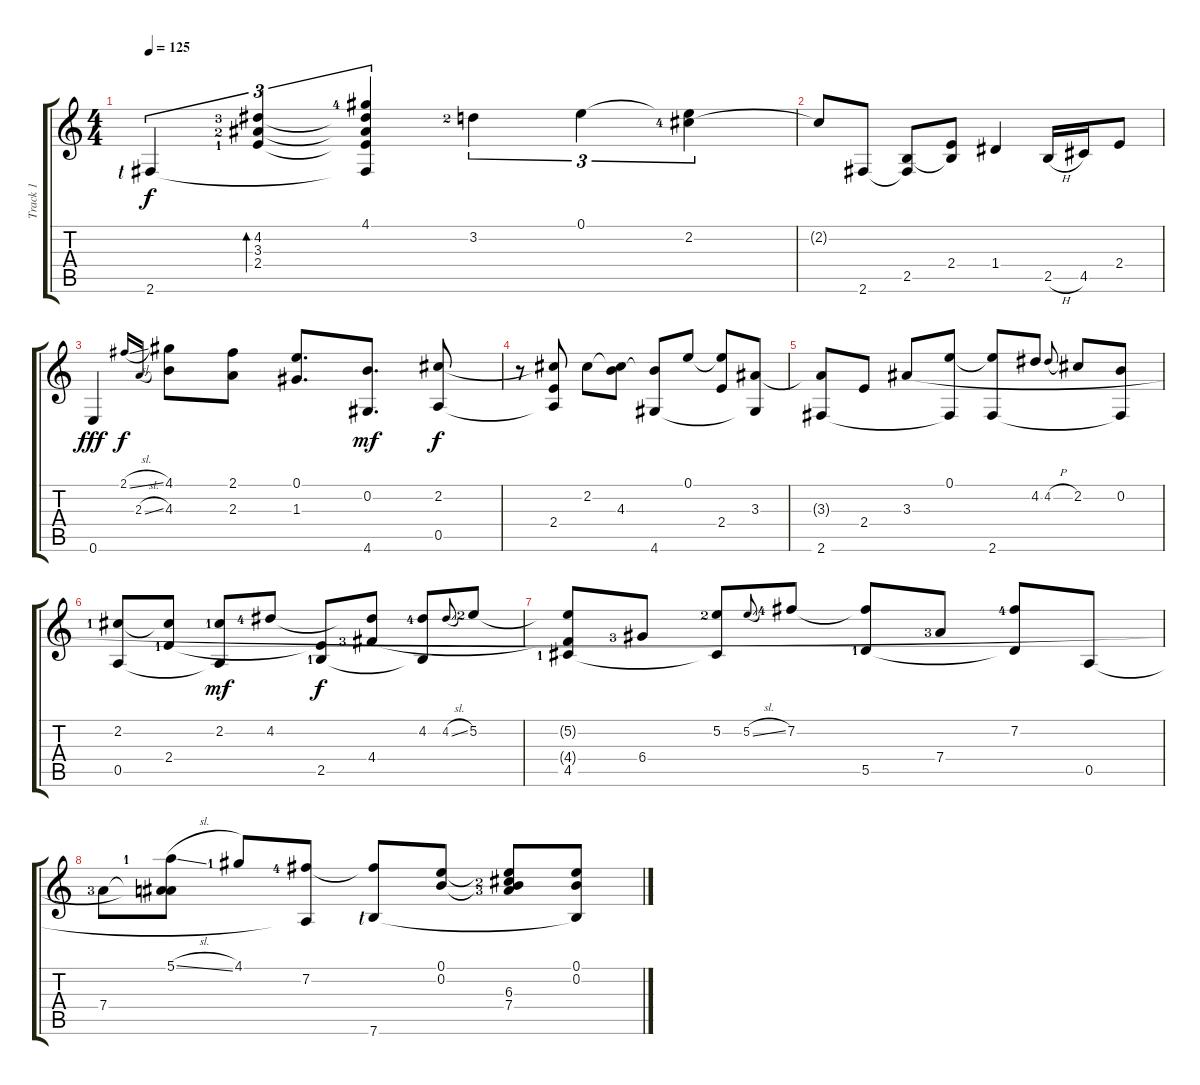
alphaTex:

\track ("Track 1" "Track 1") {instrument acousticguitarnylon}
\staff {score tabs}
\tuning (E4 B3 G3 D3 A2 E2) {hide}
\ts (4 4)
\tempo 125
\clef g2
\ks c
2.6{lf 1}.4{tu (3 2) dy f} (4.2{lf 4} 3.3{lf 3} 2.4{lf 2}).4{tu (3 2) bd 480} (4.1{lf 5} 4.2{t} 3.3{t} 2.4{t} 2.6{t}).4{tu (3 2)} 3.2{lf 3}.4{tu (3 2)} 0.1.4{tu (3 2)} (0.1{t} 2.2{lf 5}).4{tu (3 2)} |
2.2{t}.8 2.6.8 (2.5 2.6{t}).8 (2.4 2.5{t}).8 1.4.4 2.5{h}.16 4.5.16 2.4.8 |
0.6.4{dy fff} 2.1{sl}.16{gr onbeat dy f} 2.3{sl}.16{gr onbeat} (4.1 4.3).8 (2.1 2.3).8 (0.1 1.3).8{d} (0.2 4.6).8{d dy mf} (2.2 0.5).8{dy f} |
r.8 (2.2{t} 2.4 0.5{t}).8 2.2.8 (2.2{t} 4.3).8 (4.3{t} 4.6).8 0.1.8 (0.1{t} 2.4).8 (3.3 4.6{t}).8 |
(3.3{t} 2.6).8 2.4.8 3.3.8 (0.1 2.6{t}).8 (0.1{t} 2.6).8 4.2.8 4.2{h}.8{gr onbeat} 2.2.8 (0.2 2.6{t}).8 |
(2.2{lf 2} 0.5).8 (2.2{t} 2.4{lf 2}).8 (2.2{lf 2} 0.5{t}).8{dy mf} 4.2{lf 5}.8 (2.4{t} 2.5{lf 2}).8{dy f} (4.2{t} 4.4{lf 4}).8 (4.2{lf 5} 2.5{t}).8 4.2{sl}.8{gr onbeat} 5.2{lf 3}.8 |
(5.2{t} 4.4{t} 4.5{lf 2}).8 6.4{lf 4}.8 (5.2{lf 3} 4.5{t}).8 5.2{sl}.8{gr onbeat} 7.2{lf 5}.8 (7.2{t} 5.5{lf 2}).8 7.4{lf 4}.8 (7.2{lf 5} 5.5{t}).8 0.5.8 |
7.4{lf 4}.8 (5.1{sl lf 2} 3.3{t} 7.4{t}).8 4.1{lf 2}.8 (7.2{lf 5} 0.5{t}).8 (7.2{t} 7.6{lf 1}).8 (0.1 0.2).8 (0.1{t} 0.2{t} 6.3{lf 3} 7.4{lf 4}).8 (0.1 0.2 7.6{t}).8
